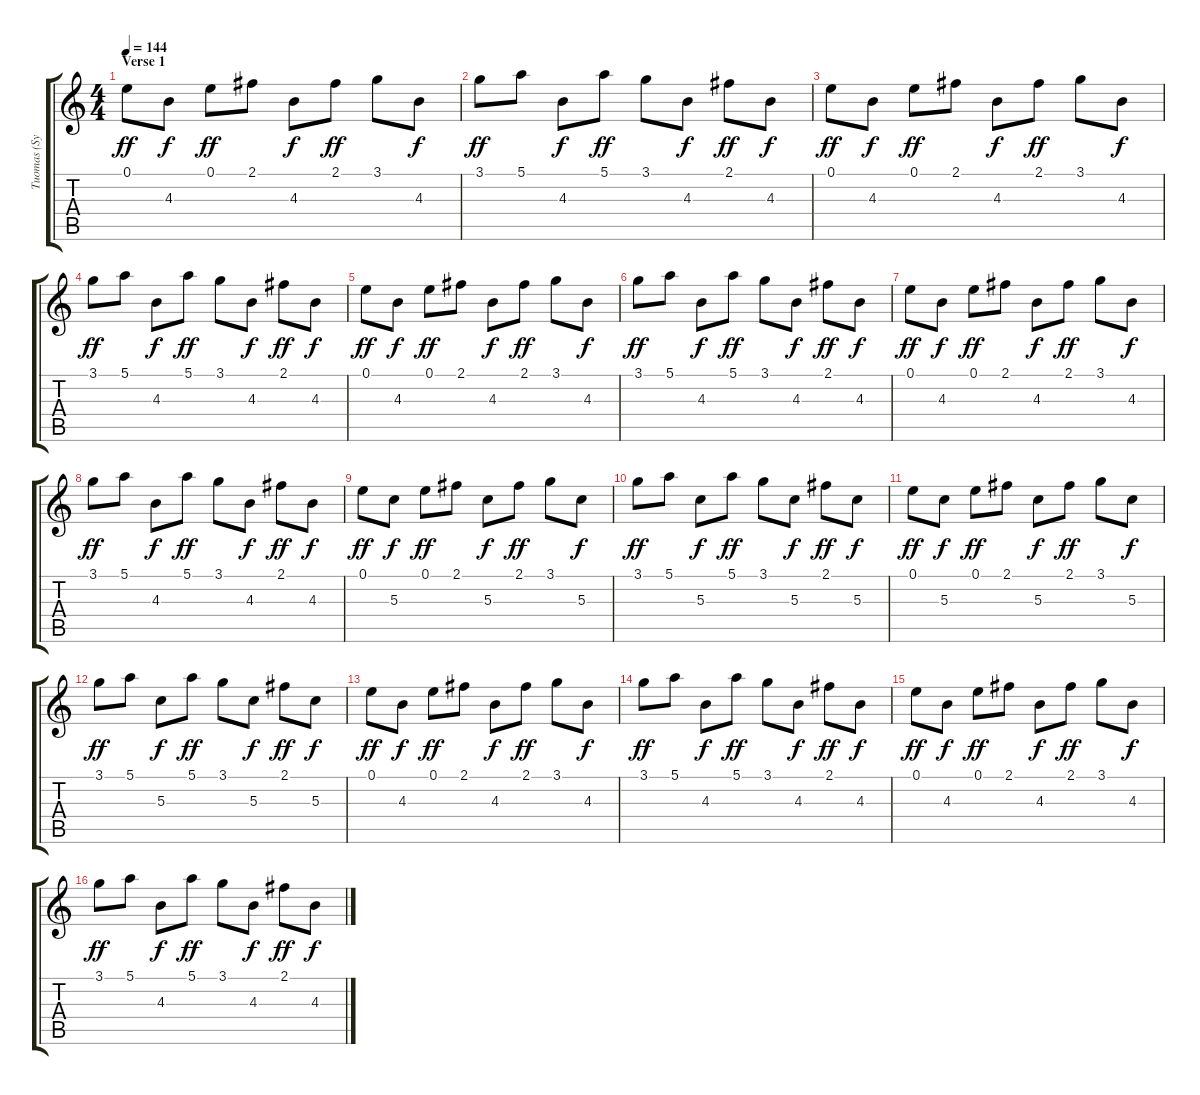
\track ("Tuomas (Synth)" "Tuomas (Sy") {instrument fx1rain}
\staff {score tabs}
\tuning (E5 B4 G4 D4 A3 E3) {hide}
\ts (4 4)
\section ("" "Verse 1")
\tempo 144
\clef g2
\ks c
0.1.8{dy ff} 4.3.8{dy f} 0.1.8{dy ff} 2.1.8 4.3.8{dy f} 2.1.8{dy ff} 3.1.8 4.3.8{dy f} |
3.1.8{dy ff} 5.1.8 4.3.8{dy f} 5.1.8{dy ff} 3.1.8 4.3.8{dy f} 2.1.8{dy ff} 4.3.8{dy f} |
0.1.8{dy ff} 4.3.8{dy f} 0.1.8{dy ff} 2.1.8 4.3.8{dy f} 2.1.8{dy ff} 3.1.8 4.3.8{dy f} |
3.1.8{dy ff} 5.1.8 4.3.8{dy f} 5.1.8{dy ff} 3.1.8 4.3.8{dy f} 2.1.8{dy ff} 4.3.8{dy f} |
0.1.8{dy ff} 4.3.8{dy f} 0.1.8{dy ff} 2.1.8 4.3.8{dy f} 2.1.8{dy ff} 3.1.8 4.3.8{dy f} |
3.1.8{dy ff} 5.1.8 4.3.8{dy f} 5.1.8{dy ff} 3.1.8 4.3.8{dy f} 2.1.8{dy ff} 4.3.8{dy f} |
0.1.8{dy ff} 4.3.8{dy f} 0.1.8{dy ff} 2.1.8 4.3.8{dy f} 2.1.8{dy ff} 3.1.8 4.3.8{dy f} |
3.1.8{dy ff} 5.1.8 4.3.8{dy f} 5.1.8{dy ff} 3.1.8 4.3.8{dy f} 2.1.8{dy ff} 4.3.8{dy f} |
0.1.8{dy ff} 5.3.8{dy f} 0.1.8{dy ff} 2.1.8 5.3.8{dy f} 2.1.8{dy ff} 3.1.8 5.3.8{dy f} |
3.1.8{dy ff} 5.1.8 5.3.8{dy f} 5.1.8{dy ff} 3.1.8 5.3.8{dy f} 2.1.8{dy ff} 5.3.8{dy f} |
0.1.8{dy ff} 5.3.8{dy f} 0.1.8{dy ff} 2.1.8 5.3.8{dy f} 2.1.8{dy ff} 3.1.8 5.3.8{dy f} |
3.1.8{dy ff} 5.1.8 5.3.8{dy f} 5.1.8{dy ff} 3.1.8 5.3.8{dy f} 2.1.8{dy ff} 5.3.8{dy f} |
0.1.8{dy ff} 4.3.8{dy f} 0.1.8{dy ff} 2.1.8 4.3.8{dy f} 2.1.8{dy ff} 3.1.8 4.3.8{dy f} |
3.1.8{dy ff} 5.1.8 4.3.8{dy f} 5.1.8{dy ff} 3.1.8 4.3.8{dy f} 2.1.8{dy ff} 4.3.8{dy f} |
0.1.8{dy ff} 4.3.8{dy f} 0.1.8{dy ff} 2.1.8 4.3.8{dy f} 2.1.8{dy ff} 3.1.8 4.3.8{dy f} |
3.1.8{dy ff} 5.1.8 4.3.8{dy f} 5.1.8{dy ff} 3.1.8 4.3.8{dy f} 2.1.8{dy ff} 4.3.8{dy f}
